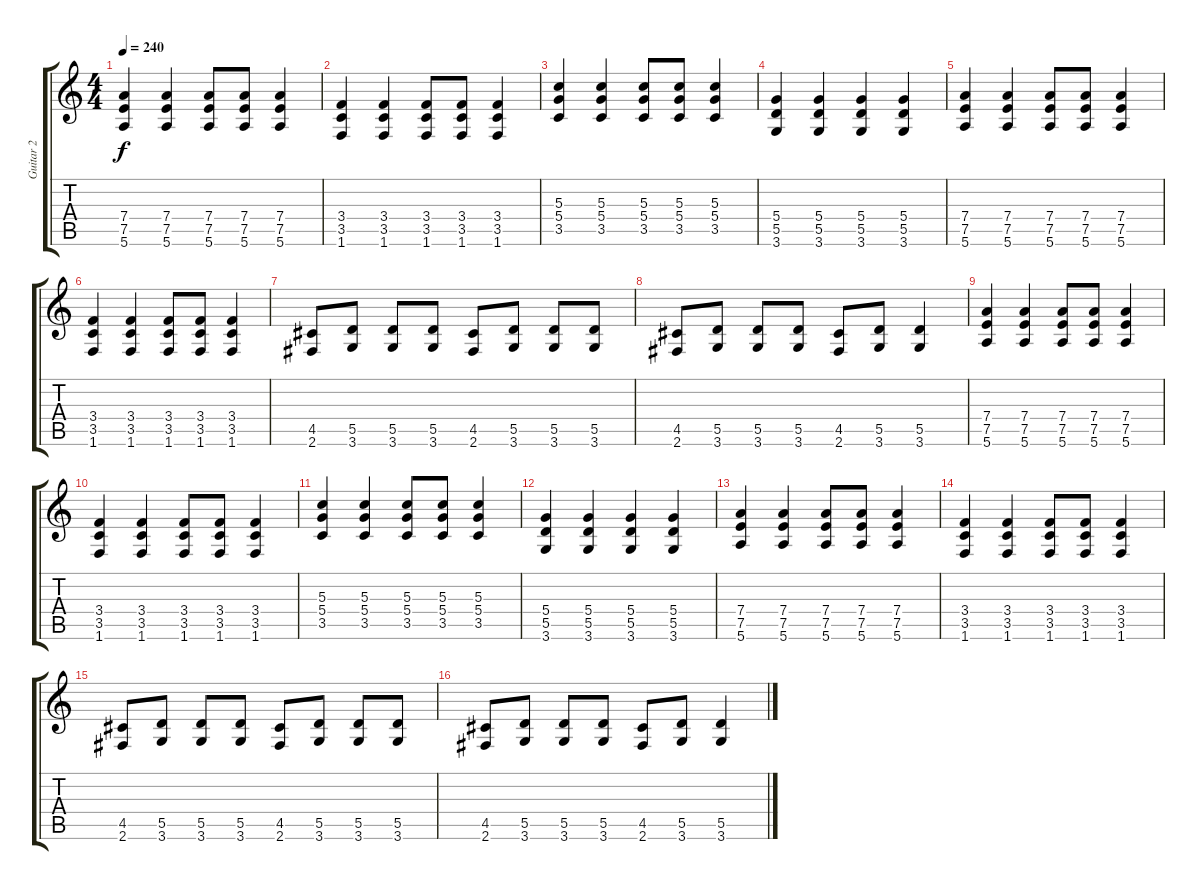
\track ("Guitar 2" "Guitar 2") {instrument distortionguitar}
\staff {score tabs}
\tuning (E4 B3 G3 D3 A2 E2) {hide}
\ts (4 4)
\tempo 240
\clef g2
\ks c
(7.4 7.5 5.6).4{dy f} (7.4 7.5 5.6).4 (7.4 7.5 5.6).8 (7.4 7.5 5.6).8 (7.4 7.5 5.6).4 |
(3.4 3.5 1.6).4 (3.4 3.5 1.6).4 (3.4 3.5 1.6).8 (3.4 3.5 1.6).8 (3.4 3.5 1.6).4 |
(5.3 5.4 3.5).4 (5.3 5.4 3.5).4 (5.3 5.4 3.5).8 (5.3 5.4 3.5).8 (5.3 5.4 3.5).4 |
(5.4 5.5 3.6).4 (5.4 5.5 3.6).4 (5.4 5.5 3.6).4 (5.4 5.5 3.6).4 |
(7.4 7.5 5.6).4 (7.4 7.5 5.6).4 (7.4 7.5 5.6).8 (7.4 7.5 5.6).8 (7.4 7.5 5.6).4 |
(3.4 3.5 1.6).4 (3.4 3.5 1.6).4 (3.4 3.5 1.6).8 (3.4 3.5 1.6).8 (3.4 3.5 1.6).4 |
(4.5 2.6).8 (5.5 3.6).8 (5.5 3.6).8 (5.5 3.6).8 (4.5 2.6).8 (5.5 3.6).8 (5.5 3.6).8 (5.5 3.6).8 |
(4.5 2.6).8 (5.5 3.6).8 (5.5 3.6).8 (5.5 3.6).8 (4.5 2.6).8 (5.5 3.6).8 (5.5 3.6).4 |
(7.4 7.5 5.6).4 (7.4 7.5 5.6).4 (7.4 7.5 5.6).8 (7.4 7.5 5.6).8 (7.4 7.5 5.6).4 |
(3.4 3.5 1.6).4 (3.4 3.5 1.6).4 (3.4 3.5 1.6).8 (3.4 3.5 1.6).8 (3.4 3.5 1.6).4 |
(5.3 5.4 3.5).4 (5.3 5.4 3.5).4 (5.3 5.4 3.5).8 (5.3 5.4 3.5).8 (5.3 5.4 3.5).4 |
(5.4 5.5 3.6).4 (5.4 5.5 3.6).4 (5.4 5.5 3.6).4 (5.4 5.5 3.6).4 |
(7.4 7.5 5.6).4 (7.4 7.5 5.6).4 (7.4 7.5 5.6).8 (7.4 7.5 5.6).8 (7.4 7.5 5.6).4 |
(3.4 3.5 1.6).4 (3.4 3.5 1.6).4 (3.4 3.5 1.6).8 (3.4 3.5 1.6).8 (3.4 3.5 1.6).4 |
(4.5 2.6).8 (5.5 3.6).8 (5.5 3.6).8 (5.5 3.6).8 (4.5 2.6).8 (5.5 3.6).8 (5.5 3.6).8 (5.5 3.6).8 |
(4.5 2.6).8 (5.5 3.6).8 (5.5 3.6).8 (5.5 3.6).8 (4.5 2.6).8 (5.5 3.6).8 (5.5 3.6).4
